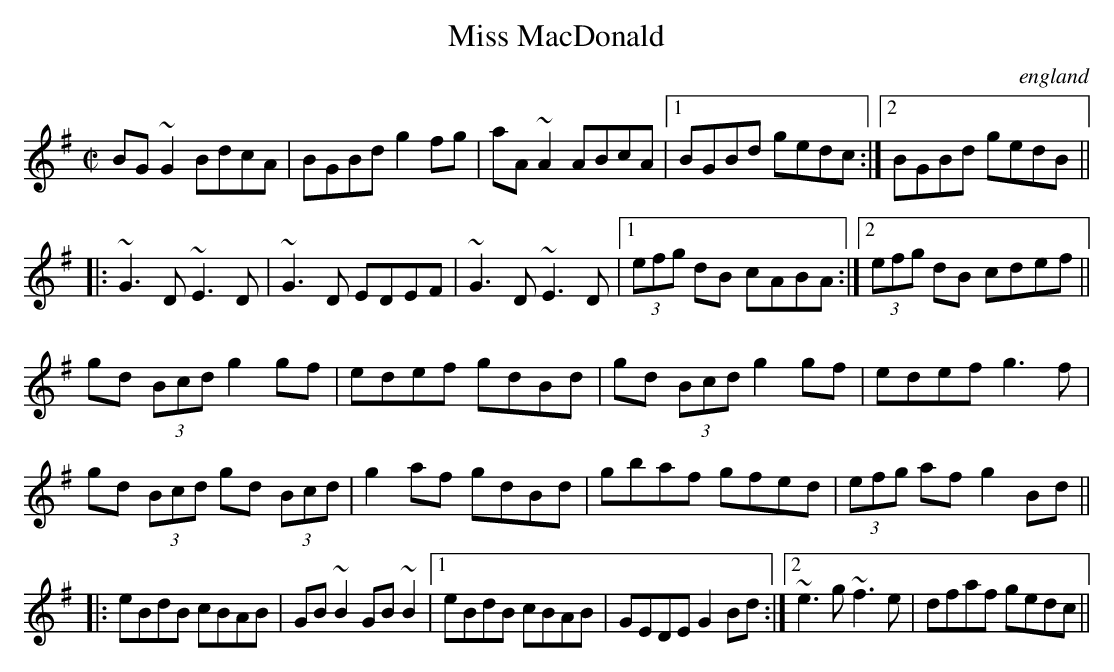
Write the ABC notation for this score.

X:1
T:Miss MacDonald
O:england
M:C|
L:1/8
K:G
BG~G2 BdcA|BGBd g2fg|aA~A2 ABcA|1 BGBd gedc:|2 BGBd gedB||
|:~G3D ~E3D|~G3D EDEF|~G3D ~E3D|1 (3efg dB cABA:|2 (3efg dB cdef||
gd (3Bcd g2gf|edef gdBd|gd (3Bcd g2gf|edef g3f|
gd (3Bcd gd (3Bcd|g2af gdBd|gbaf gfed|(3efg af g2Bd||
|:eBdB cBAB|GB~B2 GB~B2|1 eBdB cBAB|GEDE G2Bd:|2 ~e3g ~f3e|dfaf gedc||
